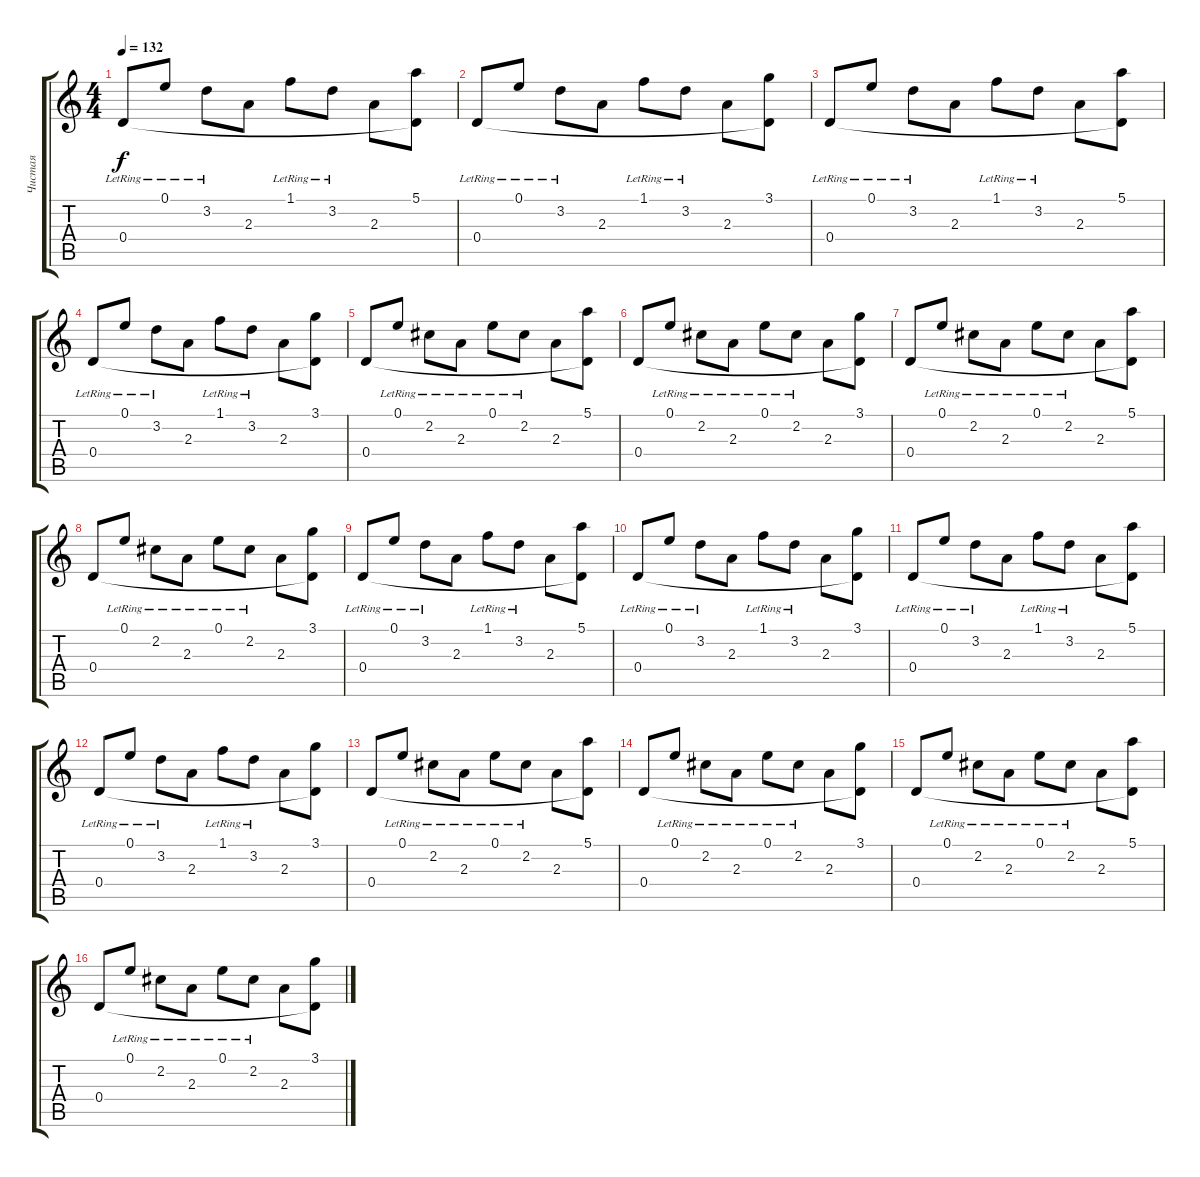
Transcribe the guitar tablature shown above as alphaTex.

\track ("Чистая" "Чистая") {instrument acousticguitarsteel}
\staff {score tabs}
\tuning (E4 B3 G3 D3 A2 E2) {hide}
\ts (4 4)
\tempo 132
\clef g2
\ks c
0.4{lr}.8{dy f} 0.1{lr}.8 3.2{lr}.8 2.3.8 1.1{lr}.8 3.2{lr}.8 2.3.8 (5.1 0.4{t}).8 |
0.4{lr}.8 0.1{lr}.8 3.2{lr}.8 2.3.8 1.1{lr}.8 3.2{lr}.8 2.3.8 (3.1 0.4{t}).8 |
0.4{lr}.8 0.1{lr}.8 3.2{lr}.8 2.3.8 1.1{lr}.8 3.2{lr}.8 2.3.8 (5.1 0.4{t}).8 |
0.4{lr}.8 0.1{lr}.8 3.2{lr}.8 2.3.8 1.1{lr}.8 3.2{lr}.8 2.3.8 (3.1 0.4{t}).8 |
0.4.8 0.1{lr}.8 2.2{lr}.8 2.3{lr}.8 0.1{lr}.8 2.2{lr}.8 2.3.8 (5.1 0.4{t}).8 |
0.4.8 0.1{lr}.8 2.2{lr}.8 2.3{lr}.8 0.1{lr}.8 2.2{lr}.8 2.3.8 (3.1 0.4{t}).8 |
0.4.8 0.1{lr}.8 2.2{lr}.8 2.3{lr}.8 0.1{lr}.8 2.2{lr}.8 2.3.8 (5.1 0.4{t}).8 |
0.4.8 0.1{lr}.8 2.2{lr}.8 2.3{lr}.8 0.1{lr}.8 2.2{lr}.8 2.3.8 (3.1 0.4{t}).8 |
0.4{lr}.8 0.1{lr}.8 3.2{lr}.8 2.3.8 1.1{lr}.8 3.2{lr}.8 2.3.8 (5.1 0.4{t}).8 |
0.4{lr}.8 0.1{lr}.8 3.2{lr}.8 2.3.8 1.1{lr}.8 3.2{lr}.8 2.3.8 (3.1 0.4{t}).8 |
0.4{lr}.8 0.1{lr}.8 3.2{lr}.8 2.3.8 1.1{lr}.8 3.2{lr}.8 2.3.8 (5.1 0.4{t}).8 |
0.4{lr}.8 0.1{lr}.8 3.2{lr}.8 2.3.8 1.1{lr}.8 3.2{lr}.8 2.3.8 (3.1 0.4{t}).8 |
0.4.8 0.1{lr}.8 2.2{lr}.8 2.3{lr}.8 0.1{lr}.8 2.2{lr}.8 2.3.8 (5.1 0.4{t}).8 |
0.4.8 0.1{lr}.8 2.2{lr}.8 2.3{lr}.8 0.1{lr}.8 2.2{lr}.8 2.3.8 (3.1 0.4{t}).8 |
0.4.8 0.1{lr}.8 2.2{lr}.8 2.3{lr}.8 0.1{lr}.8 2.2{lr}.8 2.3.8 (5.1 0.4{t}).8 |
0.4.8 0.1{lr}.8 2.2{lr}.8 2.3{lr}.8 0.1{lr}.8 2.2{lr}.8 2.3.8 (3.1 0.4{t}).8
